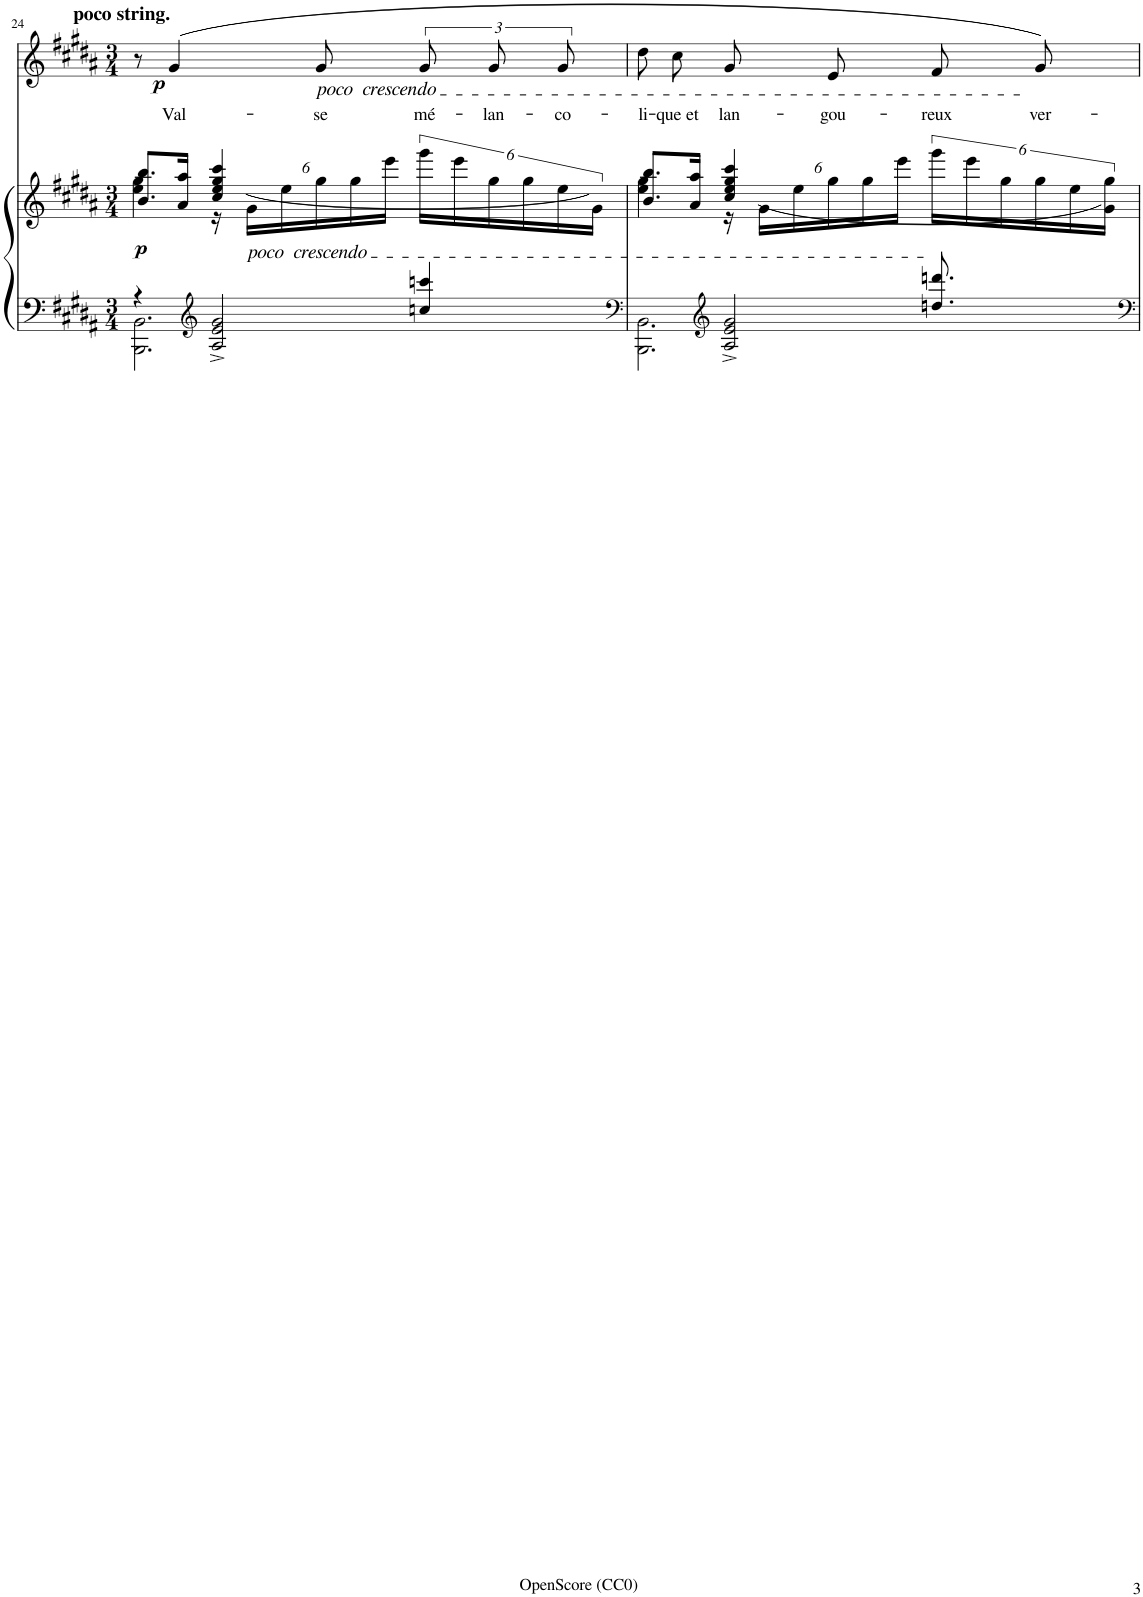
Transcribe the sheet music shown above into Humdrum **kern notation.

**kern	**kern	**dynam	**kern	**text	**dynam
*part2	*part2	*part2	*part1	*part1	*part1
*staff3	*staff2	*staff2/3	*staff1	*staff1	*staff1
*I"Piano	*	*	*I"Chant Voice	*	*
*I'Pno	*	*	*	*	*
!!LO:PB:g=z
*clefF4	*clefG2	*	*clefG2	*	*
*k[f#c#g#d#a#]	*k[f#c#g#d#a#]	*	*k[f#c#g#d#a#]	*	*
*M3/4	*M3/4	*	*M3/4	*	*
=24	=24	=24	=24	=24	=24
*^	*^	*	*	*	*
*	*^	*	*	*	*	*	*
!	!	!	!	!	!	!LO:TX:a:B:t=poco string.	!	!
!	!	!	!	!	!LO:DY:b	!	!	!
2ryy	4r	2.BBB\ 2.BB\	8.b/ 8.bb/L	4ee\ 4gg#\	p	8r	.	.
!	!	!	!	!	!	!	!LO:LY:b	!LO:DY:b
.	.	.	.	.	.	(4g#/	Val-	p
.	.	.	16a#/ 16aa#/Jk	.	.	.	.	.
*clefG2	*	*	*	*	*	*	*	*
*	*	*	*	*Xbrackettup	*	*	*	*
.	2A#/^< 2e/^< 2g#/^<	.	4cc#/ 4ee/ 4gg#/ 4ccc#/	24r	.	.	.	.
!	!	!	!	!LO:TX:b:i:t=poco  crescendo	!	!	!	!
.	.	.	.	(24g#\LL	.	.	.	.
.	.	.	.	24ee\	.	.	.	.
!	!	!	!	!	!	!LO:TX:b:i:t=poco  crescendo	!	!
!	!	!	!	!	!	!	!LO:LY:b	!
.	.	.	.	24gg#\	.	8g#/	-se	.
.	.	.	.	24gg#\	.	.	.	.
.	.	.	.	24eee\JJ	.	.	.	.
*	*	*	*	*brackettup	*	*	*	*
!	!	!	!	!	!	!	!LO:LY:b	!
4ccn/ 4cccn/	.	.	4ryy	24ggg#\LL	.	12g#/L	mé-	.
.	.	.	.	24eee\	.	.	.	.
!	!	!	!	!	!	!	!LO:LY:b	!
.	.	.	.	24gg#\	.	12g#/	-lan-	.
.	.	.	.	24gg#\	.	.	.	.
!	!	!	!	!	!	!	!LO:LY:b	!
.	.	.	.	24ee\	.	12g#/J	-co-	.
.	.	.	.	24g#\JJ)	.	.	.	.
=25	=25	=25	=25	=25	=25	=25	=25	=25
*clefF4	*	*	*	*	*	*	*	*
!	!	!	!	!	!	!	!LO:LY:b	!
4ryy	2.BBB\ 2.BB\	2ryy	8.b/ 8.bb/L	4ee\ 4gg#\	.	8dd#\L	-li-	.
!	!	!	!	!	!	!	!LO:LY:b	!
.	.	.	.	.	.	8cc#\J	-que et	.
.	.	.	16a#/ 16aa#/Jk	.	.	.	.	.
*clefG2	*	*	*	*	*	*	*	*
*	*	*	*	*Xbrackettup	*	*	*	*
!	!	!	!	!	!	!	!LO:LY:b	!
2A#/^< 2e/^< 2g#/^<	.	.	4cc#/ 4ee/ 4gg#/ 4ccc#/	24r	.	8g#/L	lan-	.
.	.	.	.	(24g#\LL	.	.	.	.
.	.	.	.	24ee\	.	.	.	.
!	!	!	!	!	!	!	!LO:LY:b	!
.	.	.	.	24gg#\	.	8e/J	-gou-	.
.	.	.	.	24gg#\	.	.	.	.
.	.	.	.	24eee\JJ	.	.	.	.
*	*	*	*	*brackettup	*	*	*	*
!	!	!	!	!	!	!	!LO:LY:b	!
.	.	8.ddn/ 8.dddn/	4ryy	24ggg#\LL	.	8f#/L	-reux	.
.	.	.	.	24eee\	.	.	.	.
.	.	.	.	24gg#\	.	.	.	.
!	!	!	!	!	!	!	!LO:LY:b	!
.	.	.	.	24gg#\	.	8g#/J)	ver-	.
.	.	.	.	24ee\	.	.	.	.
.	.	16ryy	.	.	.	.	.	.
.	.	.	.	24g#\ 24gg#\JJ)	.	.	.	.
*v	*v	*v	*	*	*	*	*	*
*	*v	*v	*	*	*	*
=	=	=	=	=	=
*-	*-	*-	*-	*-	*-
